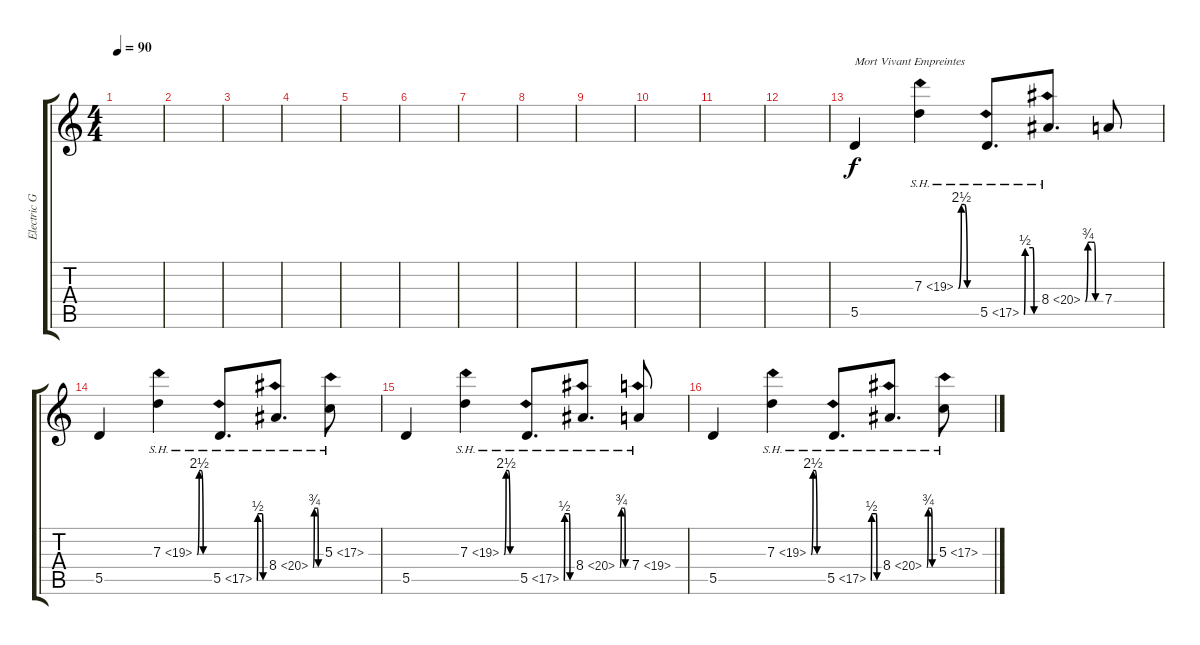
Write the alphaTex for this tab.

\track ("Electric Guitar Standard Tuning" "Electric G") {instrument distortionguitar}
\staff {score tabs}
\tuning (E4 B3 G3 D3 A2 E2) {hide}
\ts (4 4)
\tempo 90
\clef g2
\ks c
|
|
|
|
|
|
|
|
|
|
|
|
5.5.4{txt "Mort Vivant Empreintes" instrument distortionguitar} 7.3{be (custom 0 0 10 10 20 10 30 0 60 0) sh 12}.4 5.5{be (custom 0 0 5 2 40 2 45 0 50 0 60 0) sh 12}.8{d} 8.4{be (custom 0 0 10 3 15 3 20 3 25 3 30 3 35 3 40 0 50 0 55 0 60 0) sh 12}.8{d} 7.4.8 |
5.5.4 7.3{be (custom 0 0 10 10 20 10 30 0 60 0) sh 12}.4 5.5{be (custom 0 0 5 2 40 2 45 0 50 0 60 0) sh 12}.8{d} 8.4{be (custom 0 0 10 3 15 3 20 3 25 3 30 3 35 3 40 0 50 0 55 0 60 0) sh 12}.8{d} 5.3{sh 12}.8 |
5.5.4 7.3{be (custom 0 0 10 10 20 10 30 0 60 0) sh 12}.4 5.5{be (custom 0 0 5 2 40 2 45 0 50 0 60 0) sh 12}.8{d} 8.4{be (custom 0 0 10 3 15 3 20 3 25 3 30 3 35 3 40 0 50 0 55 0 60 0) sh 12}.8{d} 7.4{sh 12}.8 |
5.5.4 7.3{be (custom 0 0 10 10 20 10 30 0 60 0) sh 12}.4 5.5{be (custom 0 0 5 2 40 2 45 0 50 0 60 0) sh 12}.8{d} 8.4{be (custom 0 0 10 3 15 3 20 3 25 3 30 3 35 3 40 0 50 0 55 0 60 0) sh 12}.8{d} 5.3{sh 12}.8
